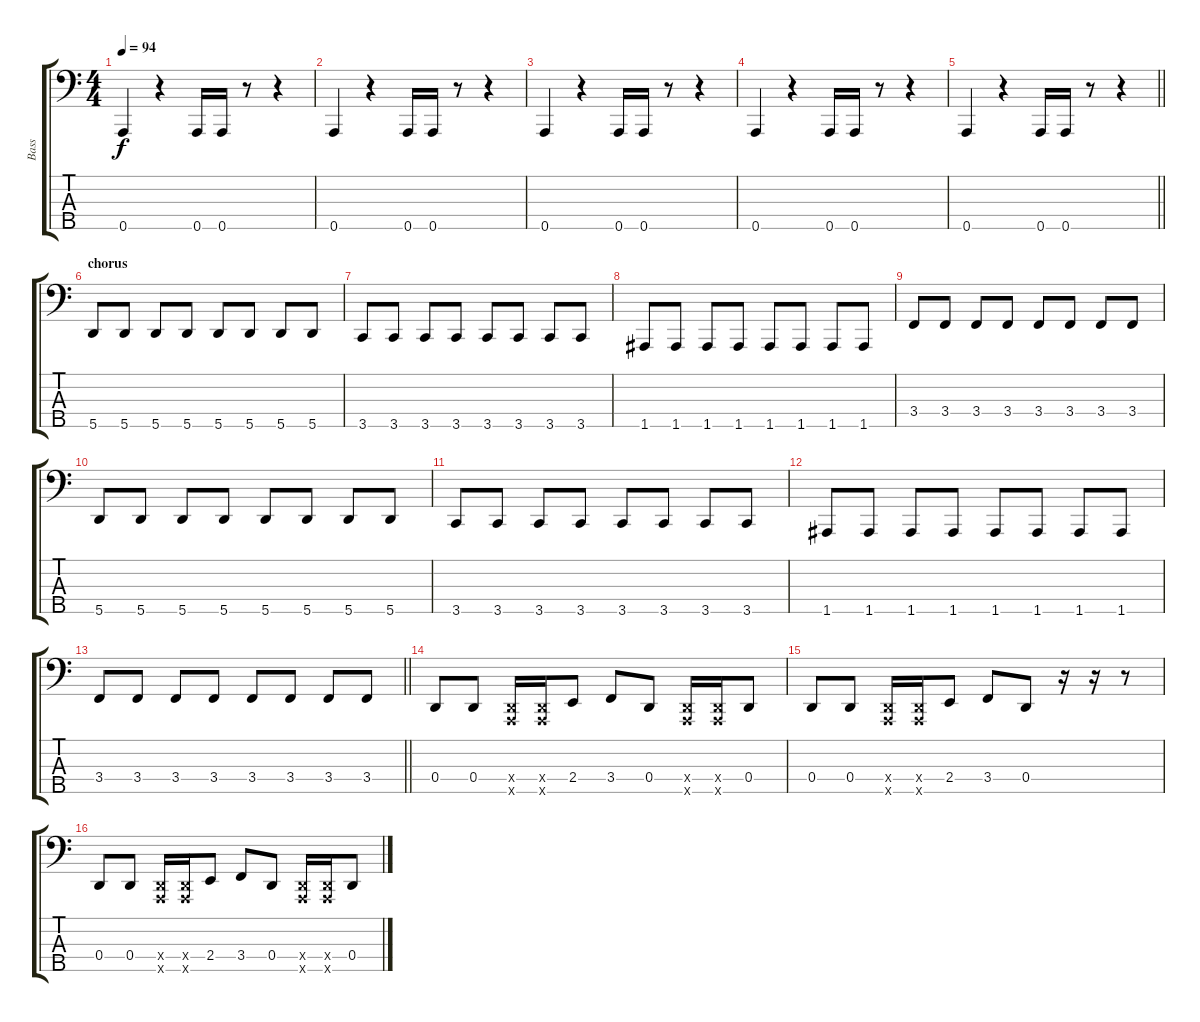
\track ("Bass" "Bass") {instrument slapbass1}
\staff {score tabs}
\tuning (F2 C2 G1 D1 A0) {hide}
\ts (4 4)
\tempo 94
\clef f4
\ks c
0.5.4{dy f} r.4 0.5.16 0.5.16 r.8 r.4 |
0.5.4 r.4 0.5.16 0.5.16 r.8 r.4 |
0.5.4 r.4 0.5.16 0.5.16 r.8 r.4 |
0.5.4 r.4 0.5.16 0.5.16 r.8 r.4 |
\barLineRight lightlight
0.5.4 r.4 0.5.16 0.5.16 r.8 r.4 |
\section ("" "chorus")
5.5.8 5.5.8 5.5.8 5.5.8 5.5.8 5.5.8 5.5.8 5.5.8 |
3.5.8 3.5.8 3.5.8 3.5.8 3.5.8 3.5.8 3.5.8 3.5.8 |
1.5.8 1.5.8 1.5.8 1.5.8 1.5.8 1.5.8 1.5.8 1.5.8 |
3.4.8 3.4.8 3.4.8 3.4.8 3.4.8 3.4.8 3.4.8 3.4.8 |
5.5.8 5.5.8 5.5.8 5.5.8 5.5.8 5.5.8 5.5.8 5.5.8 |
3.5.8 3.5.8 3.5.8 3.5.8 3.5.8 3.5.8 3.5.8 3.5.8 |
1.5.8 1.5.8 1.5.8 1.5.8 1.5.8 1.5.8 1.5.8 1.5.8 |
\barLineRight lightlight
3.4.8 3.4.8 3.4.8 3.4.8 3.4.8 3.4.8 3.4.8 3.4.8 |
\section ("" "")
0.4.8 0.4.8 (0.4{x} 0.5{x}).16 (0.4{x} 0.5{x}).16 2.4.8 3.4.8 0.4.8 (0.4{x} 0.5{x}).16 (0.4{x} 0.5{x}).16 0.4.8 |
0.4.8 0.4.8 (0.4{x} 0.5{x}).16 (0.4{x} 0.5{x}).16 2.4.8 3.4.8 0.4.8 r.16 r.16 r.8 |
0.4.8 0.4.8 (0.4{x} 0.5{x}).16 (0.4{x} 0.5{x}).16 2.4.8 3.4.8 0.4.8 (0.4{x} 0.5{x}).16 (0.4{x} 0.5{x}).16 0.4.8
